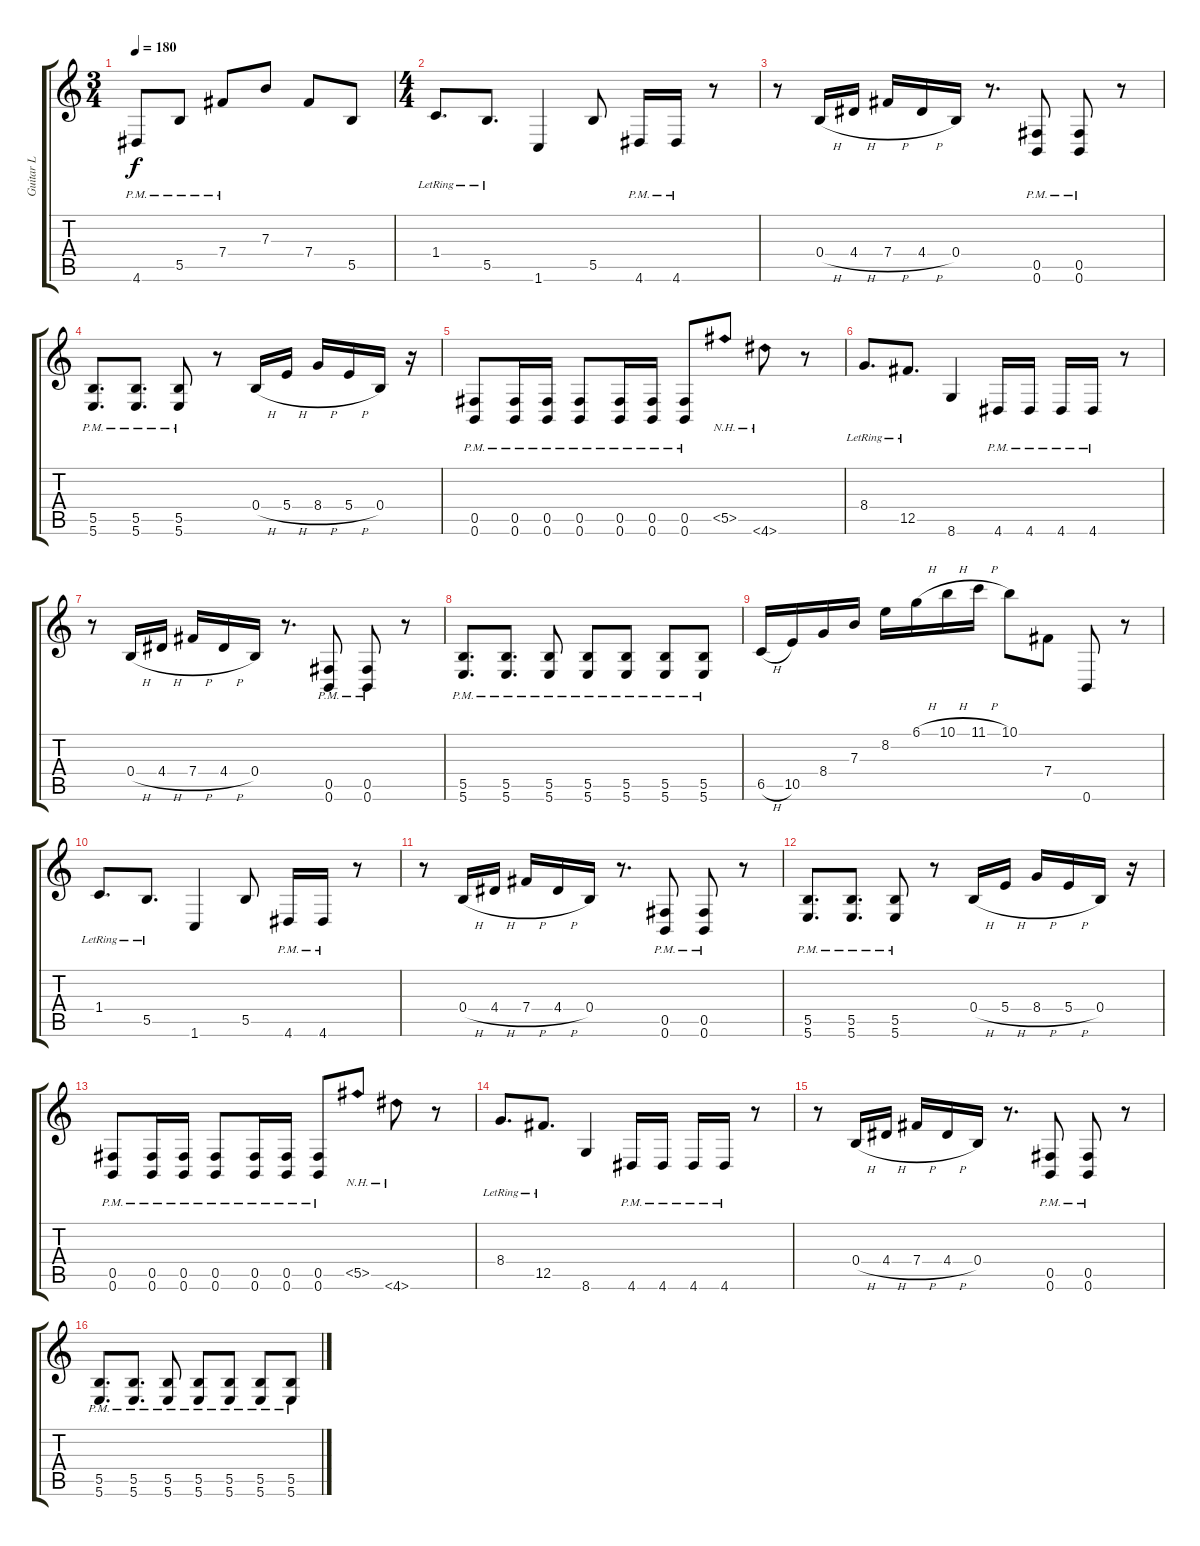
\track ("Guitar L" "Guitar L") {instrument distortionguitar}
\staff {score tabs}
\tuning (Db4 Ab3 E3 B2 Gb2 B1) {hide}
\ts (3 4)
\tempo 180
\clef g2
\ks c
4.6{pm}.8{dy f} 5.5{pm}.8 7.4{pm}.8 7.3.8 7.4.8 5.5.8 |
\ts (4 4)
1.4{lr}.8{d} 5.5{lr}.8{d} 1.6.4 5.5.8 4.6{pm}.16 4.6{pm}.16 r.8 |
r.8 0.4{h}.16 4.4{h}.16 7.4{h}.16 4.4{h}.16 0.4.16 r.8{d} (0.5{pm} 0.6{pm}).8 (0.5{pm} 0.6{pm}).8 r.8 |
(5.5{pm} 5.6{pm}).8{d} (5.5{pm} 5.6{pm}).8{d} (5.5{pm} 5.6{pm}).8 r.8 0.4{h}.16 5.4{h}.16 8.4{h}.16 5.4{h}.16 0.4.16 r.16 |
(0.5{pm} 0.6{pm}).8 (0.5{pm} 0.6{pm}).16 (0.5{pm} 0.6{pm}).16 (0.5{pm} 0.6{pm}).8 (0.5{pm} 0.6{pm}).16 (0.5{pm} 0.6{pm}).16 (0.5{pm} 0.6{pm}).8 5.5{nh}.8 4.6{nh}.8 r.8 |
8.4{lr}.8{d} 12.5{lr}.8{d} 8.6.4 4.6{pm}.16 4.6{pm}.16 4.6{pm}.16 4.6{pm}.16 r.8 |
r.8 0.4{h}.16 4.4{h}.16 7.4{h}.16 4.4{h}.16 0.4.16 r.8{d} (0.5{pm} 0.6{pm}).8 (0.5{pm} 0.6{pm}).8 r.8 |
(5.5{pm} 5.6{pm}).8{d} (5.5{pm} 5.6{pm}).8{d} (5.5{pm} 5.6{pm}).8 (5.5{pm} 5.6{pm}).8 (5.5{pm} 5.6{pm}).8 (5.5{pm} 5.6{pm}).8 (5.5{pm} 5.6{pm}).8 |
6.5{h}.16 10.5.16 8.4.16 7.3.16 8.2.16 6.1{h}.16 10.1{h}.16 11.1{h}.16 10.1.8 7.4.8 0.6.8 r.8 |
1.4{lr}.8{d} 5.5{lr}.8{d} 1.6.4 5.5.8 4.6{pm}.16 4.6{pm}.16 r.8 |
r.8 0.4{h}.16 4.4{h}.16 7.4{h}.16 4.4{h}.16 0.4.16 r.8{d} (0.5{pm} 0.6{pm}).8 (0.5{pm} 0.6{pm}).8 r.8 |
(5.5{pm} 5.6{pm}).8{d} (5.5{pm} 5.6{pm}).8{d} (5.5{pm} 5.6{pm}).8 r.8 0.4{h}.16 5.4{h}.16 8.4{h}.16 5.4{h}.16 0.4.16 r.16 |
(0.5{pm} 0.6{pm}).8 (0.5{pm} 0.6{pm}).16 (0.5{pm} 0.6{pm}).16 (0.5{pm} 0.6{pm}).8 (0.5{pm} 0.6{pm}).16 (0.5{pm} 0.6{pm}).16 (0.5{pm} 0.6{pm}).8 5.5{nh}.8 4.6{nh}.8 r.8 |
8.4{lr}.8{d} 12.5{lr}.8{d} 8.6.4 4.6{pm}.16 4.6{pm}.16 4.6{pm}.16 4.6{pm}.16 r.8 |
r.8 0.4{h}.16 4.4{h}.16 7.4{h}.16 4.4{h}.16 0.4.16 r.8{d} (0.5{pm} 0.6{pm}).8 (0.5{pm} 0.6{pm}).8 r.8 |
(5.5{pm} 5.6{pm}).8{d} (5.5{pm} 5.6{pm}).8{d} (5.5{pm} 5.6{pm}).8 (5.5{pm} 5.6{pm}).8 (5.5{pm} 5.6{pm}).8 (5.5{pm} 5.6{pm}).8 (5.5{pm} 5.6{pm}).8
